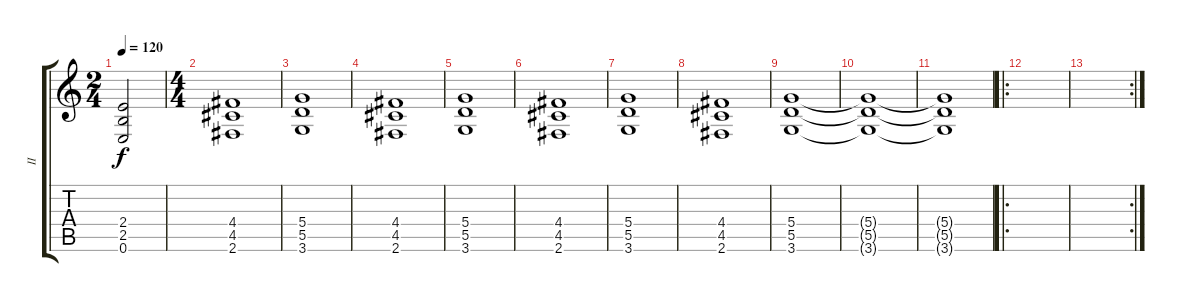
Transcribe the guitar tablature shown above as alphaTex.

\track ("II" "II") {instrument distortionguitar}
\staff {score tabs}
\tuning (E4 B3 G3 D3 A2 E2) {hide}
\ts (2 4)
\tempo 120
\clef g2
\ks c
(2.4 2.5 0.6).2{dy f} |
\ts (4 4)
(4.4 4.5 2.6).1 |
(5.4 5.5 3.6).1 |
(4.4 4.5 2.6).1 |
(5.4 5.5 3.6).1 |
(4.4 4.5 2.6).1 |
(5.4 5.5 3.6).1 |
(4.4 4.5 2.6).1 |
(5.4 5.5 3.6).1 |
(5.4{t} 5.5{t} 3.6{t}).1{volume 0} |
(5.4{t} 5.5{t} 3.6{t}).1 |
\ro
|
\rc 2
